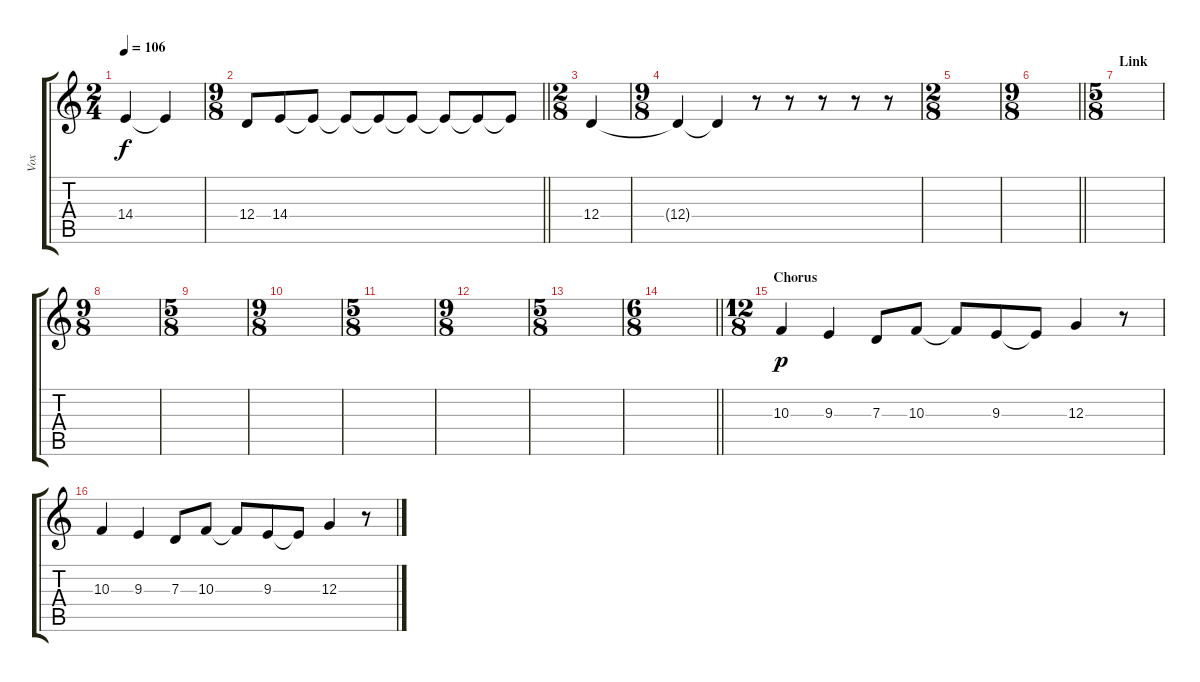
\track ("Vox" "Vox") {instrument clarinet}
\staff {score tabs}
\tuning (E4 B3 G3 D3 A2 D2) {hide}
\ts (2 4)
\tempo 106
\clef g2
\ks c
14.4.4{dy f} 14.4{t}.4 |
\ts (9 8)
\barLineRight lightlight
12.4.8 14.4.8 14.4{t}.8 14.4{t}.8 14.4{t}.8 14.4{t}.8 14.4{t}.8 14.4{t}.8 14.4{t}.8 |
\ts (2 8)
12.4.4 |
\ts (9 8)
12.4{t}.4 12.4{t}.4 r.8 r.8 r.8 r.8 r.8 |
\ts (2 8)
|
\ts (9 8)
\barLineRight lightlight
|
\ts (5 8)
\section ("" "Link")
|
\ts (9 8)
|
\ts (5 8)
|
\ts (9 8)
|
\ts (5 8)
|
\ts (9 8)
|
\ts (5 8)
|
\ts (6 8)
\barLineRight lightlight
|
\ts (12 8)
\section ("" "Chorus")
10.3.4{dy p} 9.3.4 7.3.8 10.3.8 10.3{t}.8 9.3.8 9.3{t}.8 12.3.4 r.8 |
10.3.4 9.3.4 7.3.8 10.3.8 10.3{t}.8 9.3.8 9.3{t}.8 12.3.4 r.8
